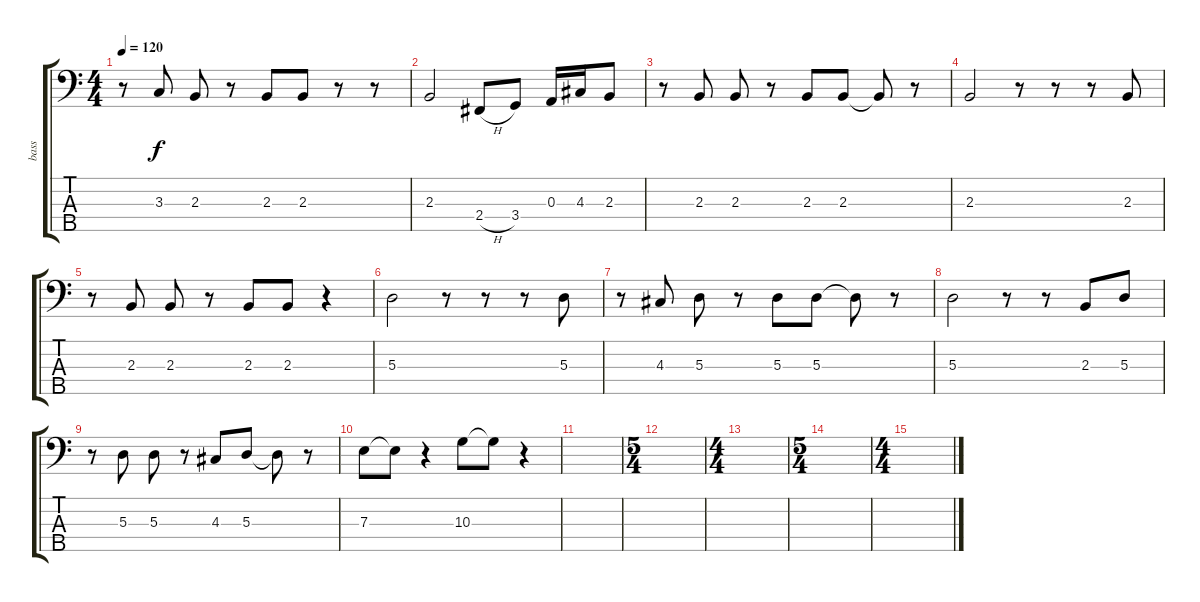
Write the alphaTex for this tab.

\track ("bass" "bass") {instrument electricbassfinger}
\staff {score tabs}
\tuning (G2 D2 A1 E1 B0) {hide}
\ts (4 4)
\tempo 120
\clef f4
\ks c
r.8{dy f} 3.3.8 2.3.8 r.8 2.3.8 2.3.8 r.8 r.8 |
2.3.2 2.4{h}.8 3.4.8 0.3.16 4.3.16 2.3.8 |
r.8 2.3.8 2.3.8 r.8 2.3.8 2.3.8 2.3{t}.8 r.8 |
2.3.2 r.8 r.8 r.8 2.3.8 |
r.8 2.3.8 2.3.8 r.8 2.3.8 2.3.8 r.4 |
5.3.2 r.8 r.8 r.8 5.3.8 |
r.8 4.3.8 5.3.8 r.8 5.3.8 5.3.8 5.3{t}.8 r.8 |
5.3.2 r.8 r.8 2.3.8 5.3.8 |
r.8 5.3.8 5.3.8 r.8 4.3.8 5.3.8 5.3{t}.8 r.8 |
7.3.8 7.3{t}.8 r.4 10.3.8 10.3{t}.8 r.4 |
|
\ts (5 4)
|
\ts (4 4)
|
\ts (5 4)
|
\ts (4 4)
